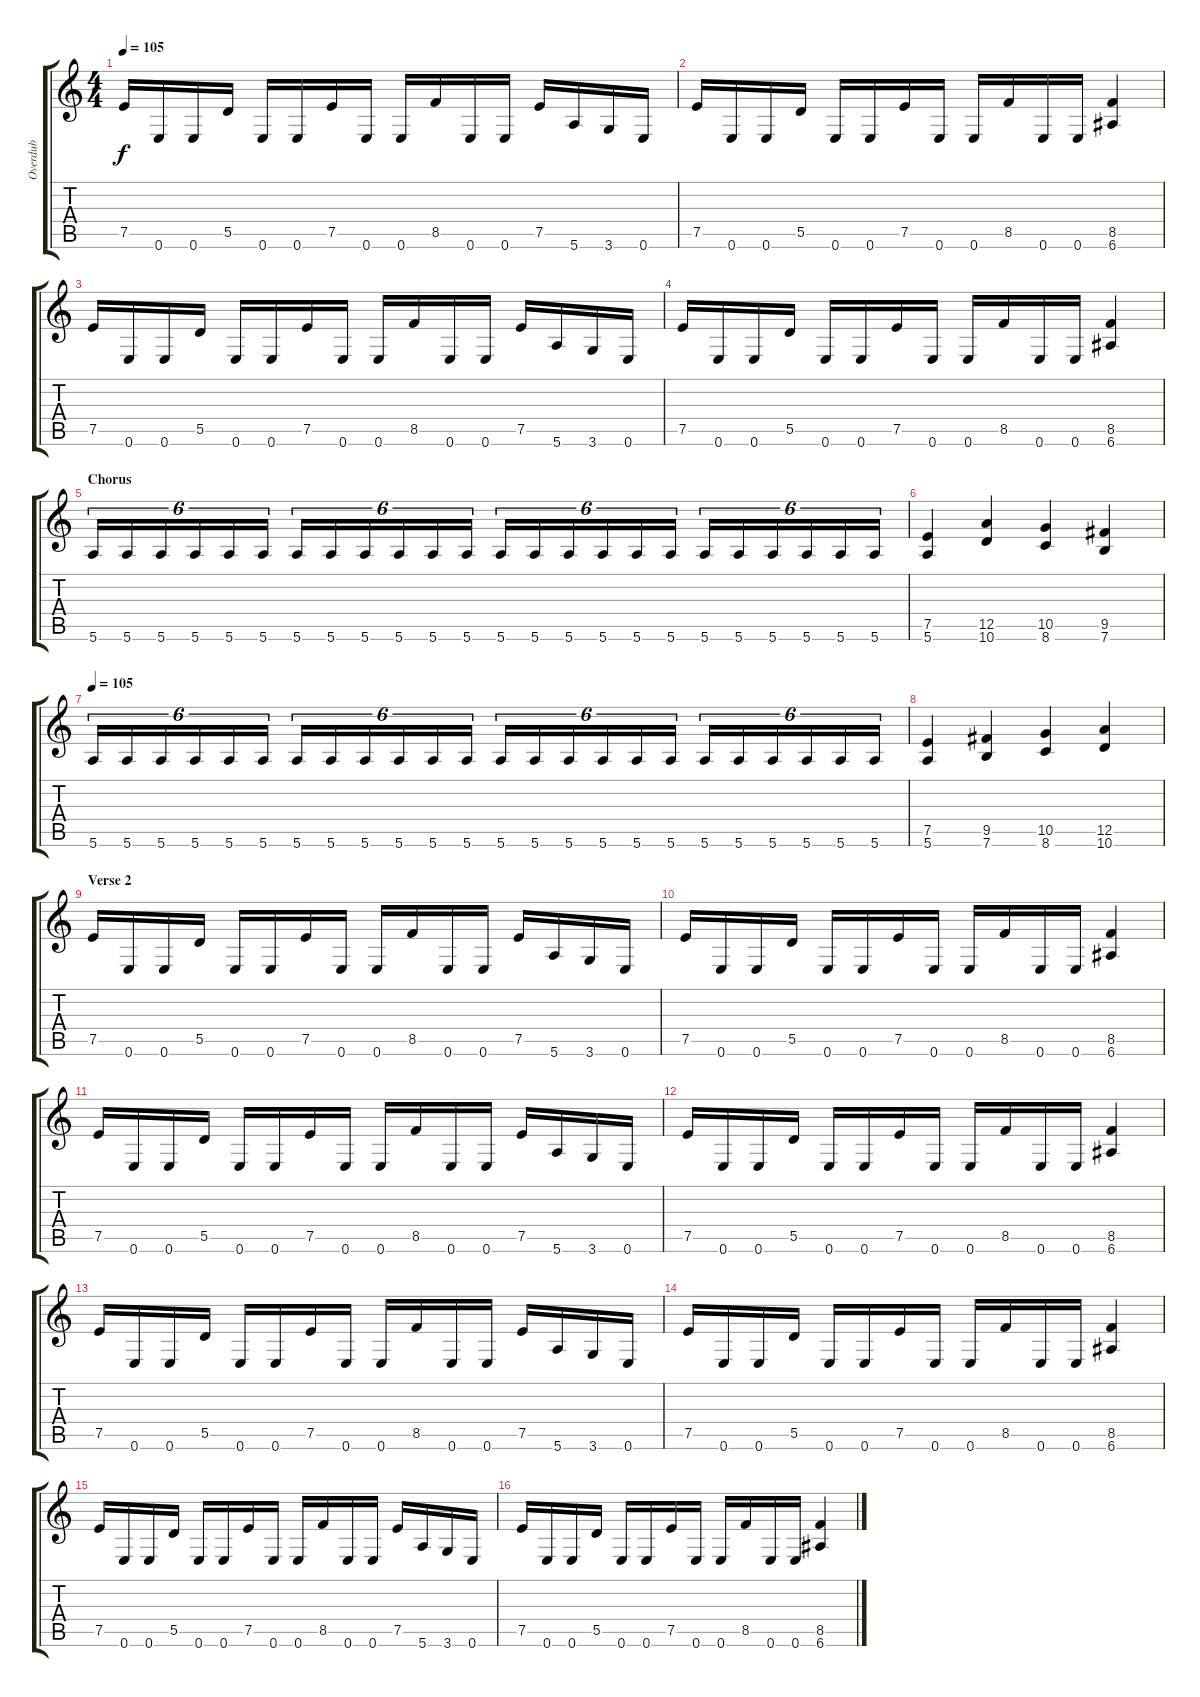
\track ("Overdub" "Overdub") {instrument fretlessbass}
\staff {score tabs}
\tuning (E4 B3 G3 D3 A2 E2) {hide}
\ts (4 4)
\tempo 105
\clef g2
\ks c
7.5.16{dy f} 0.6.16 0.6.16 5.5.16 0.6.16 0.6.16 7.5.16 0.6.16 0.6.16 8.5.16 0.6.16 0.6.16 7.5.16 5.6.16 3.6.16 0.6.16 |
7.5.16 0.6.16 0.6.16 5.5.16 0.6.16 0.6.16 7.5.16 0.6.16 0.6.16 8.5.16 0.6.16 0.6.16 (8.5 6.6).4 |
7.5.16 0.6.16 0.6.16 5.5.16 0.6.16 0.6.16 7.5.16 0.6.16 0.6.16 8.5.16 0.6.16 0.6.16 7.5.16 5.6.16 3.6.16 0.6.16 |
7.5.16 0.6.16 0.6.16 5.5.16 0.6.16 0.6.16 7.5.16 0.6.16 0.6.16 8.5.16 0.6.16 0.6.16 (8.5 6.6).4 |
\section ("" "Chorus")
5.6.16{tu (6 4)} 5.6.16{tu (6 4)} 5.6.16{tu (6 4)} 5.6.16{tu (6 4)} 5.6.16{tu (6 4)} 5.6.16{tu (6 4)} 5.6.16{tu (6 4)} 5.6.16{tu (6 4)} 5.6.16{tu (6 4)} 5.6.16{tu (6 4)} 5.6.16{tu (6 4)} 5.6.16{tu (6 4)} 5.6.16{tu (6 4)} 5.6.16{tu (6 4)} 5.6.16{tu (6 4)} 5.6.16{tu (6 4)} 5.6.16{tu (6 4)} 5.6.16{tu (6 4)} 5.6.16{tu (6 4)} 5.6.16{tu (6 4)} 5.6.16{tu (6 4)} 5.6.16{tu (6 4)} 5.6.16{tu (6 4)} 5.6.16{tu (6 4)} |
(7.5 5.6).4 (12.5 10.6).4 (10.5 8.6).4 (9.5 7.6).4 |
\tempo 105
5.6.16{tu (6 4)} 5.6.16{tu (6 4)} 5.6.16{tu (6 4)} 5.6.16{tu (6 4)} 5.6.16{tu (6 4)} 5.6.16{tu (6 4)} 5.6.16{tu (6 4)} 5.6.16{tu (6 4)} 5.6.16{tu (6 4)} 5.6.16{tu (6 4)} 5.6.16{tu (6 4)} 5.6.16{tu (6 4)} 5.6.16{tu (6 4)} 5.6.16{tu (6 4)} 5.6.16{tu (6 4)} 5.6.16{tu (6 4)} 5.6.16{tu (6 4)} 5.6.16{tu (6 4)} 5.6.16{tu (6 4)} 5.6.16{tu (6 4)} 5.6.16{tu (6 4)} 5.6.16{tu (6 4)} 5.6.16{tu (6 4)} 5.6.16{tu (6 4)} |
(7.5 5.6).4 (9.5 7.6).4 (10.5 8.6).4 (12.5 10.6).4 |
\section ("" "Verse 2")
7.5.16 0.6.16 0.6.16 5.5.16 0.6.16 0.6.16 7.5.16 0.6.16 0.6.16 8.5.16 0.6.16 0.6.16 7.5.16 5.6.16 3.6.16 0.6.16 |
7.5.16 0.6.16 0.6.16 5.5.16 0.6.16 0.6.16 7.5.16 0.6.16 0.6.16 8.5.16 0.6.16 0.6.16 (8.5 6.6).4 |
7.5.16 0.6.16 0.6.16 5.5.16 0.6.16 0.6.16 7.5.16 0.6.16 0.6.16 8.5.16 0.6.16 0.6.16 7.5.16 5.6.16 3.6.16 0.6.16 |
7.5.16 0.6.16 0.6.16 5.5.16 0.6.16 0.6.16 7.5.16 0.6.16 0.6.16 8.5.16 0.6.16 0.6.16 (8.5 6.6).4 |
7.5.16 0.6.16 0.6.16 5.5.16 0.6.16 0.6.16 7.5.16 0.6.16 0.6.16 8.5.16 0.6.16 0.6.16 7.5.16 5.6.16 3.6.16 0.6.16 |
7.5.16 0.6.16 0.6.16 5.5.16 0.6.16 0.6.16 7.5.16 0.6.16 0.6.16 8.5.16 0.6.16 0.6.16 (8.5 6.6).4 |
7.5.16 0.6.16 0.6.16 5.5.16 0.6.16 0.6.16 7.5.16 0.6.16 0.6.16 8.5.16 0.6.16 0.6.16 7.5.16 5.6.16 3.6.16 0.6.16 |
7.5.16 0.6.16 0.6.16 5.5.16 0.6.16 0.6.16 7.5.16 0.6.16 0.6.16 8.5.16 0.6.16 0.6.16 (8.5 6.6).4
